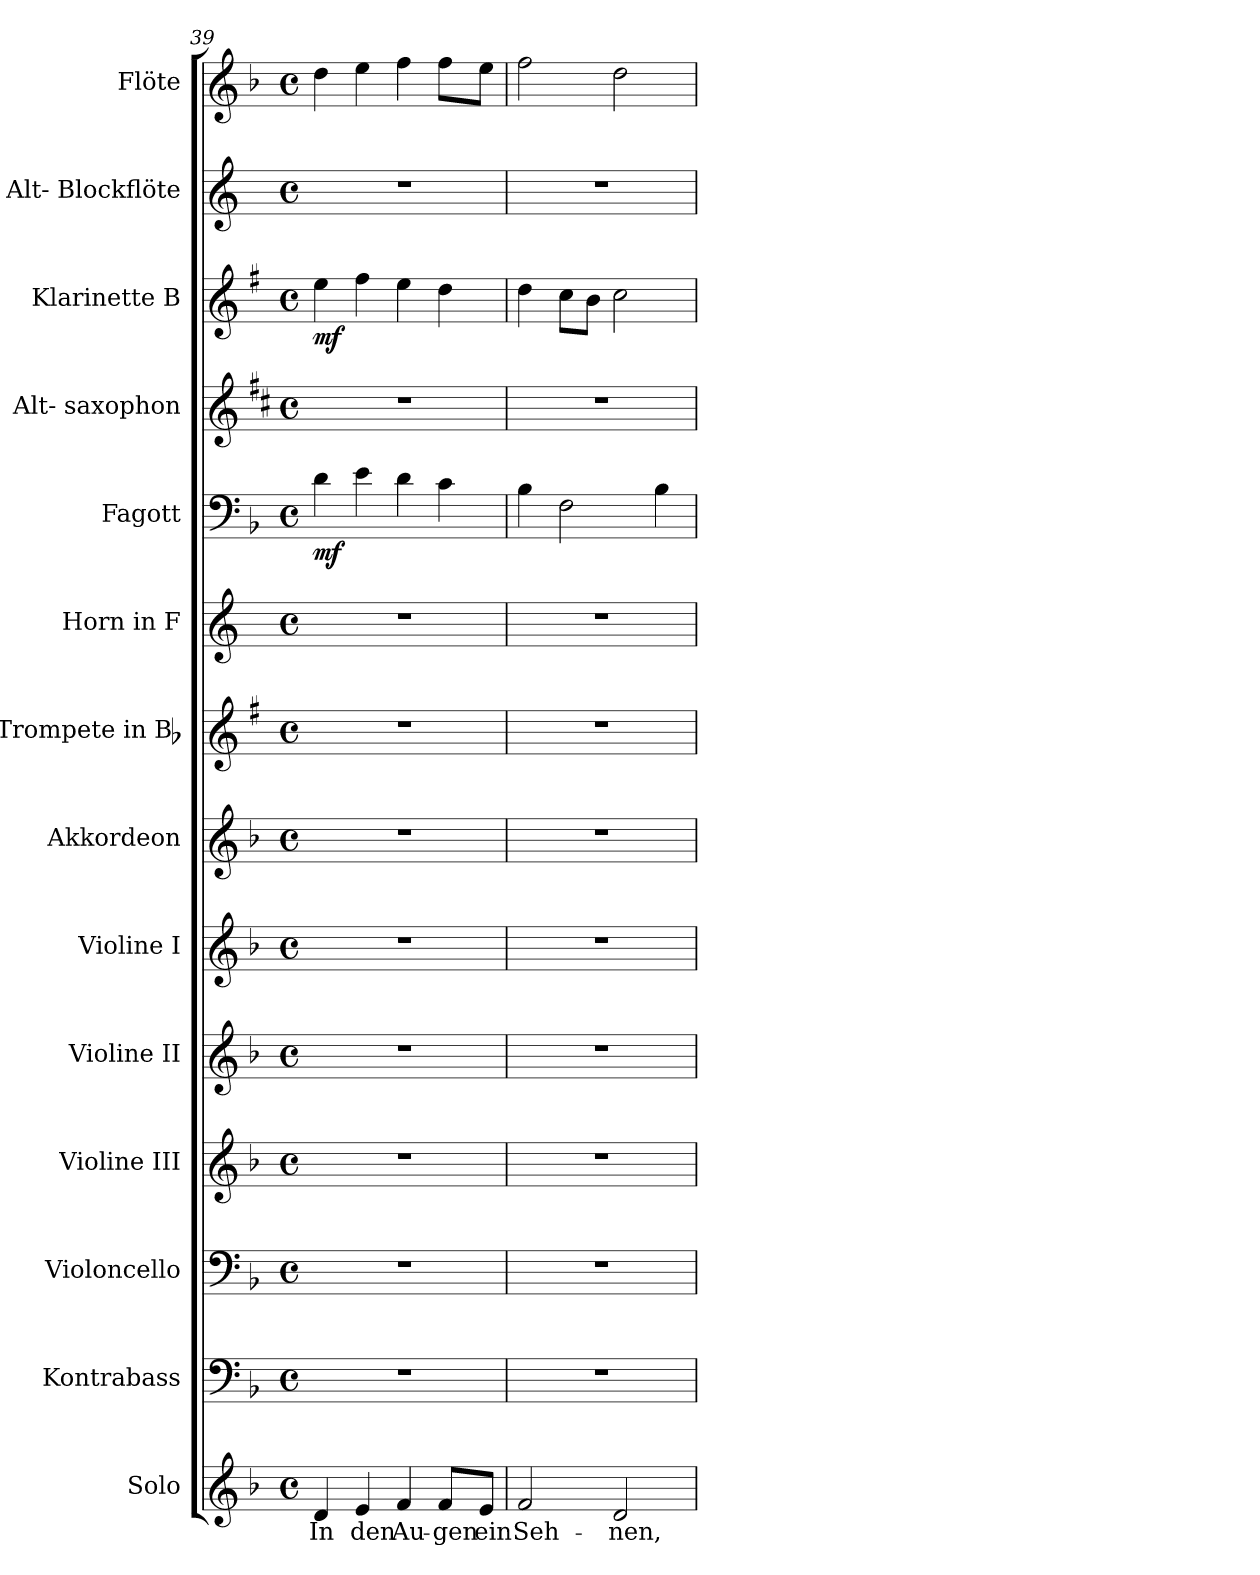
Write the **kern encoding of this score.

**kern	**text	**kern	**kern	**kern	**kern	**kern	**kern	**kern	**kern	**kern	**dynam	**kern	**kern	**dynam	**kern	**kern
*part14	*part14	*part13	*part12	*part11	*part10	*part9	*part8	*part7	*part6	*part5	*part5	*part4	*part3	*part3	*part2	*part1
*staff14	*staff14	*staff13	*staff12	*staff11	*staff10	*staff9	*staff8	*staff7	*staff6	*staff5	*staff5	*staff4	*staff3	*staff3	*staff2	*staff1
*I"Solo	*	*I"Kontrabass	*I"Violoncello	*I"Violine III	*I"Violine II	*I"Violine I	*I"Akkordeon	*I"Trompete in Bb	*I"Horn in F	*I"Fagott	*	*I"Alt- saxophon	*I"Klarinette B	*	*I"Alt- Blockflöte	*I"Flöte
*I'Solo	*	*I'Kb.	*I'Vc.	*I'Vln. III	*I'Vln. II	*I'Vln. I	*I'Akk.	*I'Tpt.	*I'Hn.	*I'Fgt.	*	*I'ASax.	*I'Kl.	*	*I'ABfl.	*I'Fl.
*clefG2	*	*clefF4	*clefF4	*clefG2	*clefG2	*clefG2	*clefG2	*clefG2	*clefG2	*clefF4	*	*clefG2	*clefG2	*	*clefG2	*clefG2
*	*	*ITrd7c12	*	*	*	*	*	*ITrd1c2	*ITrd4c7	*	*	*ITrd5c9	*ITrd1c2	*	*ITrd-3c-5	*
*k[b-]	*	*k[b-]	*k[b-]	*k[b-]	*k[b-]	*k[b-]	*k[b-]	*k[b-]	*k[b-]	*k[b-]	*	*k[b-]	*k[b-]	*	*k[b-]	*k[b-]
*d:	*	*d:	*d:	*d:	*d:	*d:	*d:	*d:	*d:	*d:	*	*d:	*d:	*	*d:	*d:
*M4/4	*	*M4/4	*M4/4	*M4/4	*M4/4	*M4/4	*M4/4	*M4/4	*M4/4	*M4/4	*	*M4/4	*M4/4	*	*M4/4	*M4/4
*met(c)	*	*met(c)	*met(c)	*met(c)	*met(c)	*met(c)	*met(c)	*met(c)	*met(c)	*met(c)	*	*met(c)	*met(c)	*	*met(c)	*met(c)
=39	=39	=39	=39	=39	=39	=39	=39	=39	=39	=39	=39	=39	=39	=39	=39	=39
!	!LO:LY:b:color=#000000	!	!	!	!	!	!	!	!	!	!	!	!	!	!	!
4di/	In	1r	1r	1r	1r	1r	1r	1r	1r	4di\	mf	1r	4ddi\	mf	1r	4ddi\
!	!LO:LY:b:color=#000000	!	!	!	!	!	!	!	!	!	!	!	!	!	!	!
4ei/	den	.	.	.	.	.	.	.	.	4ei\	.	.	4eei\	.	.	4eei\
!	!LO:LY:b:color=#000000	!	!	!	!	!	!	!	!	!	!	!	!	!	!	!
4fi/	Au-	.	.	.	.	.	.	.	.	4di\	.	.	4ddi\	.	.	4ffi\
!	!LO:LY:b:color=#000000	!	!	!	!	!	!	!	!	!	!	!	!	!	!	!
8fi/L	-gen	.	.	.	.	.	.	.	.	4ci\	.	.	4cci\	.	.	8ffi\L
!	!LO:LY:b:color=#000000	!	!	!	!	!	!	!	!	!	!	!	!	!	!	!
8ei/J	ein	.	.	.	.	.	.	.	.	.	.	.	.	.	.	8eei\J
=40	=40	=40	=40	=40	=40	=40	=40	=40	=40	=40	=40	=40	=40	=40	=40	=40
!	!LO:LY:b:color=#000000	!	!	!	!	!	!	!	!	!	!	!	!	!	!	!
2fi/	Seh-	1r	1r	1r	1r	1r	1r	1r	1r	4B-i\	.	1r	4cci\	.	1r	2ffi\
.	.	.	.	.	.	.	.	.	.	2Fi\	.	.	8b-i\L	.	.	.
.	.	.	.	.	.	.	.	.	.	.	.	.	8ai\J	.	.	.
!	!LO:LY:b:color=#000000	!	!	!	!	!	!	!	!	!	!	!	!	!	!	!
2di/	-nen,	.	.	.	.	.	.	.	.	.	.	.	2b-i\	.	.	2ddi\
.	.	.	.	.	.	.	.	.	.	4B-i\	.	.	.	.	.	.
=	=	=	=	=	=	=	=	=	=	=	=	=	=	=	=	=
*-	*-	*-	*-	*-	*-	*-	*-	*-	*-	*-	*-	*-	*-	*-	*-	*-
